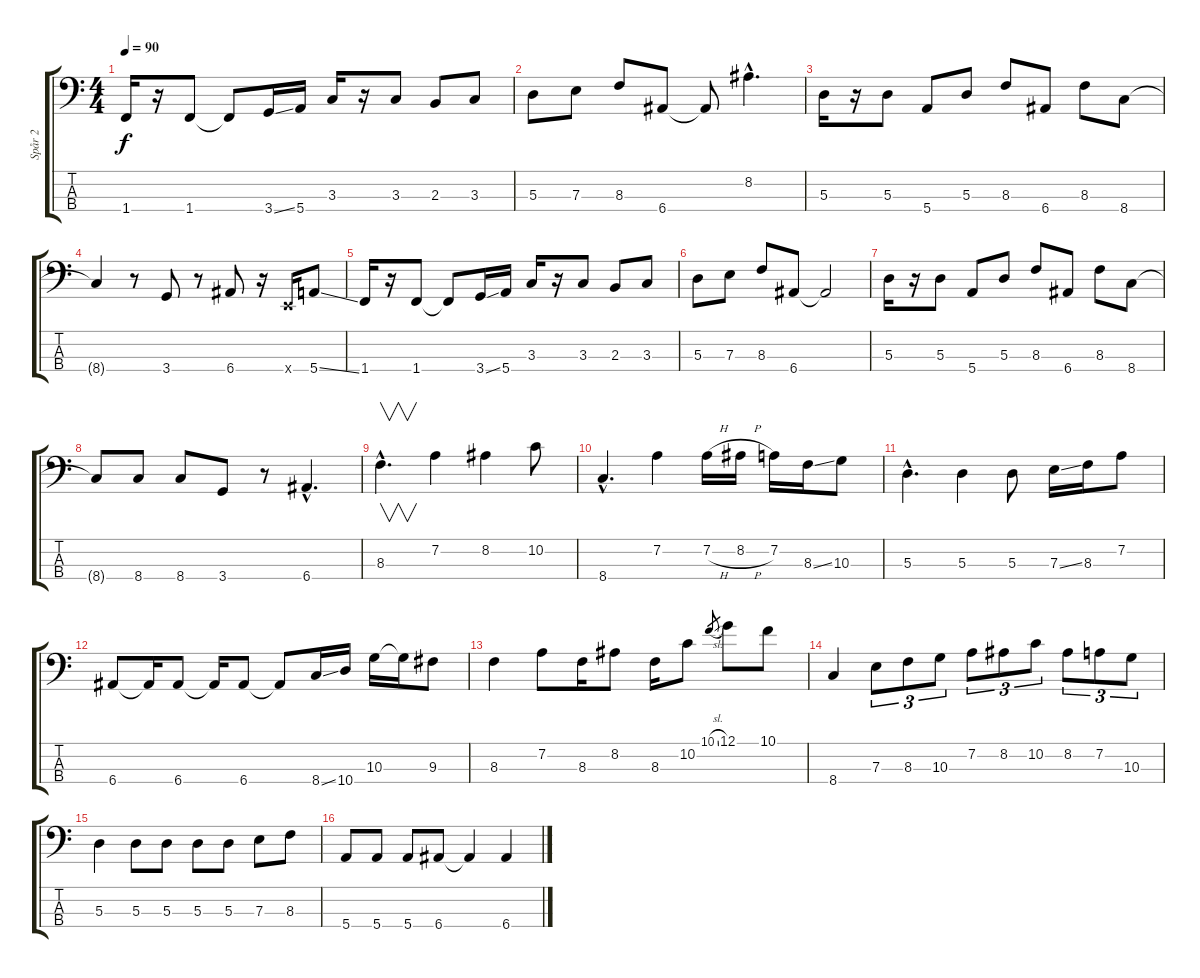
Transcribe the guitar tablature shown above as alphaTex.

\track ("Spår 2" "Spår 2") {instrument electricbassfinger}
\staff {score tabs}
\tuning (G2 D2 A1 E1) {hide}
\ts (4 4)
\tempo 90
\clef f4
\ks c
1.4.16{dy f} r.16 1.4.8 1.4{t}.8 3.4{ss}.16 5.4.16 3.3.16 r.16 3.3.8 2.3.8 3.3.8 |
5.3.8 7.3.8 8.3.8 6.4.8 6.4{t}.8 8.2{hac}.4{d} |
5.3.16 r.16 5.3.8 5.4.8 5.3.8 8.3.8 6.4.8 8.3.8 8.4.8 |
8.4{t}.4 r.8 3.4.8 r.8 6.4.8 r.16 0.4{x}.16 5.4{ss}.8 |
1.4.16 r.16 1.4.8 1.4{t}.8 3.4{ss}.16 5.4.16 3.3.16 r.16 3.3.8 2.3.8 3.3.8 |
5.3.8 7.3.8 8.3.8 6.4.8 6.4{t}.2 |
5.3.16 r.16 5.3.8 5.4.8 5.3.8 8.3.8 6.4.8 8.3.8 8.4.8 |
8.4{t}.8 8.4.8 8.4.8 3.4.8 r.8 6.4{hac}.4{d} |
8.3{hac}.4{v d} 7.2.4 8.2.4 10.2.8 |
8.4{hac}.4{d} 7.2.4 7.2{h}.16 8.2{h}.16 7.2.16 8.3{ss}.16 10.3.8 |
5.3{hac}.4{d} 5.3.4 5.3.8 7.3{ss}.16 8.3.16 7.2.8 |
6.4.8 6.4{t}.16 6.4.8 6.4{t}.16 6.4.8 6.4{t}.8 8.4{ss}.16 10.4.16 10.3.16 10.3{t}.16 9.3.8 |
8.3.4 7.2.8 8.3.16 8.2.8 8.3.16 10.2.8 10.1{sl}.8{gr} 12.1.8 10.1.8 |
8.4.4 7.3.8{tu (3 2)} 8.3.8{tu (3 2)} 10.3.8{tu (3 2)} 7.2.8{tu (3 2)} 8.2.8{tu (3 2)} 10.2.8{tu (3 2)} 8.2.8{tu (3 2)} 7.2.8{tu (3 2)} 10.3.8{tu (3 2)} |
5.3.4 5.3.8 5.3.8 5.3.8 5.3.8 7.3.8 8.3.8 |
5.4.8 5.4.8 5.4.8 6.4.8 6.4{t}.4 6.4.4
